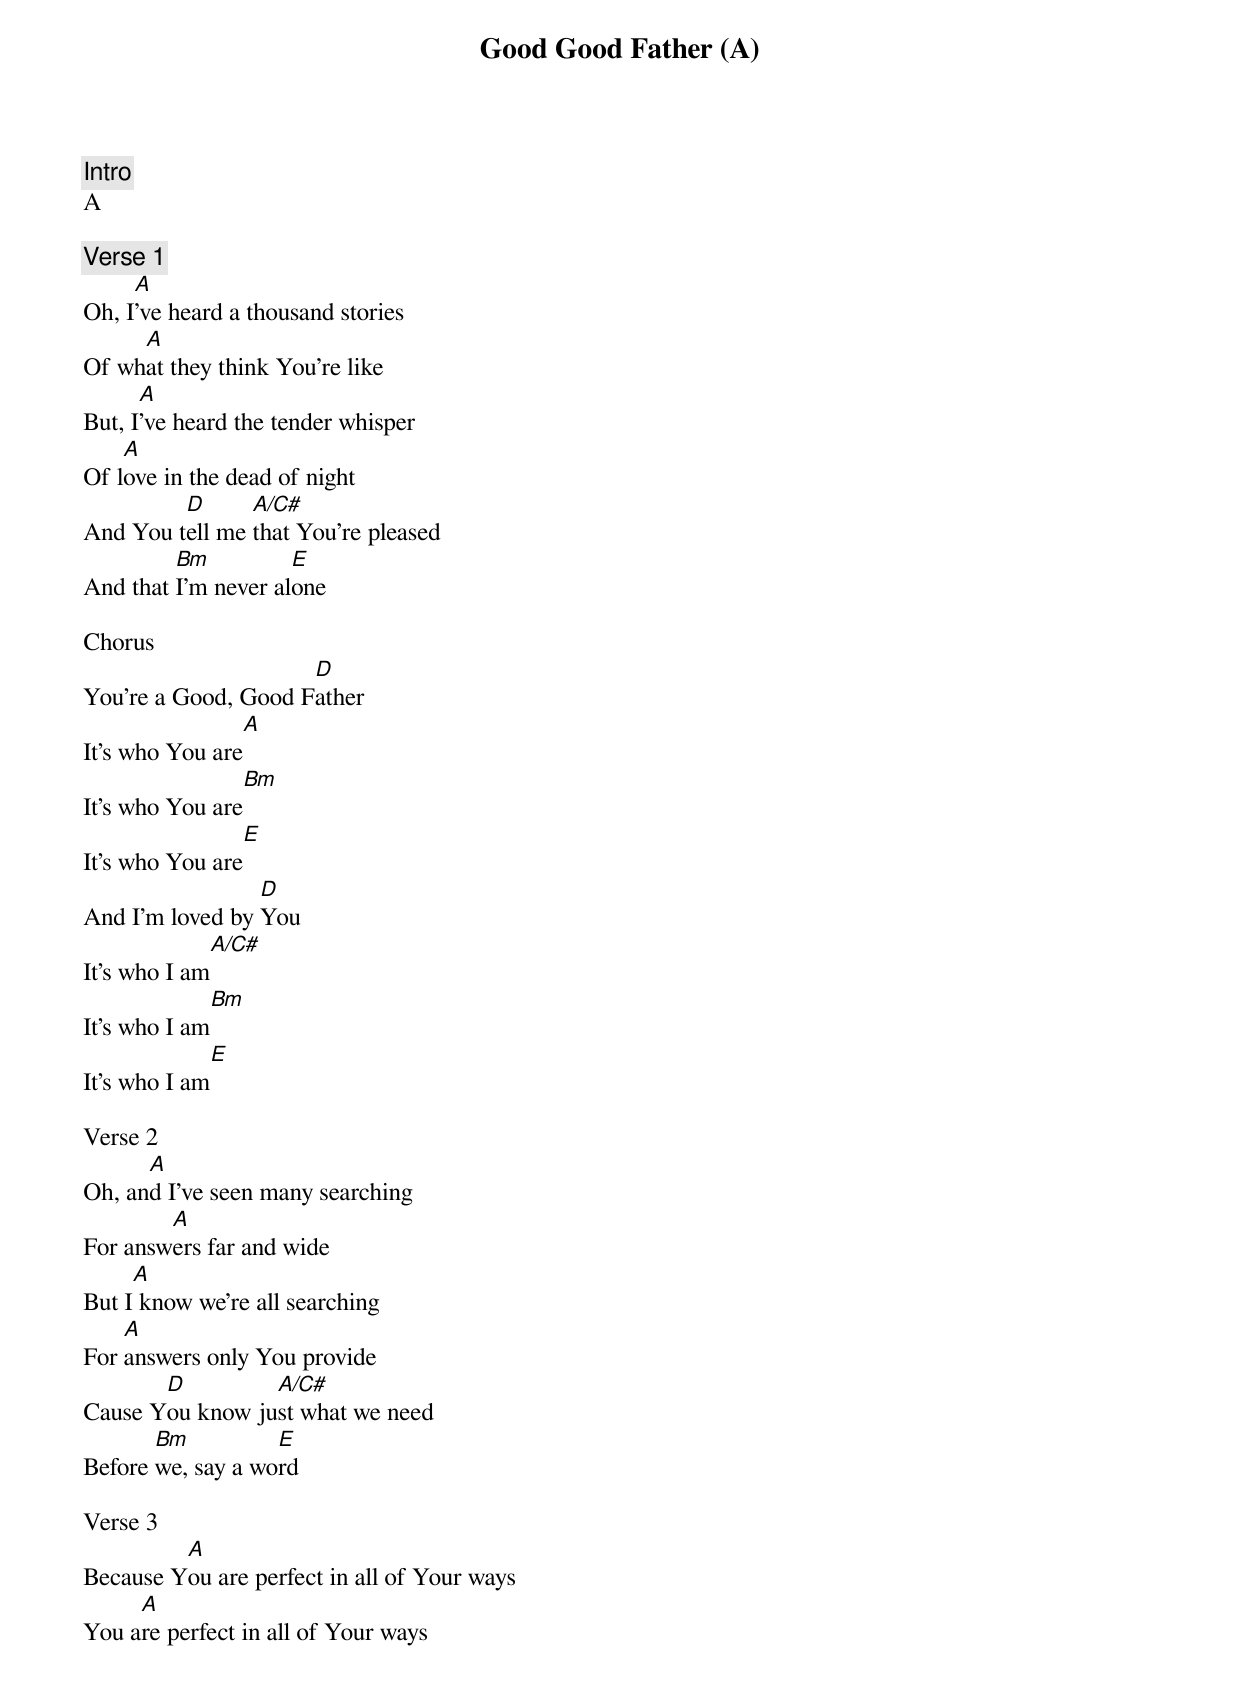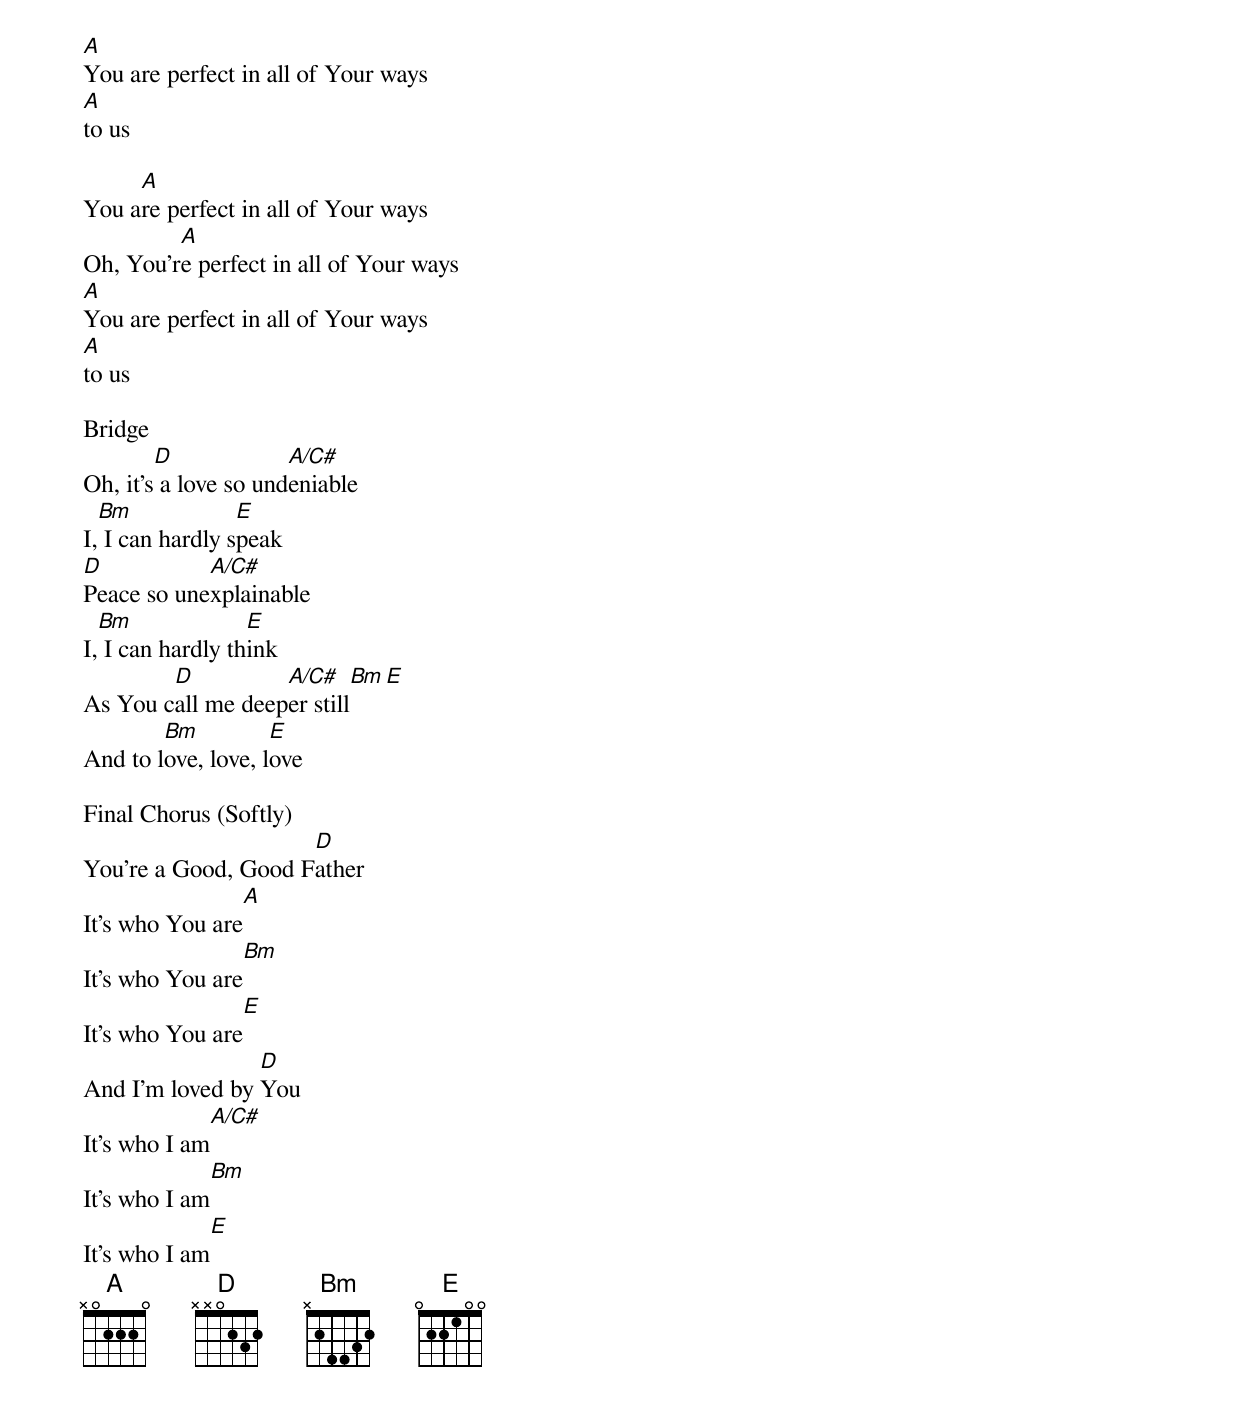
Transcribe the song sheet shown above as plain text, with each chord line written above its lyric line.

Good Good Father (A)

Intro
A

Verse 1
     A
Oh, I've heard a thousand stories
     A
Of what they think You're like
      A
But, I've heard the tender whisper
    A
Of love in the dead of night
         D      A/C#
And You tell me that You're pleased
         Bm          E
And that I'm never alone

Chorus
                     D
You're a Good, Good Father
                A
It's who You are
                Bm
It's who You are
                E
It's who You are
                 D
And I'm loved by You
               A/C#
It's who I am
             Bm
It's who I am
             E
It's who I am

Verse 2
      A
Oh, and I've seen many searching
        A
For answers far and wide
     A
But I know we're all searching
    A
For answers only You provide
       D         A/C#
Cause You know just what we need
       Bm          E
Before we, say a word

Verse 3
         A
Because You are perfect in all of Your ways
     A
You are perfect in all of Your ways
A
You are perfect in all of Your ways
A
to us

     A
You are perfect in all of Your ways
         A
Oh, You're perfect in all of Your ways
A
You are perfect in all of Your ways
A
to us

Bridge
        D             A/C#
Oh, it's a love so undeniable
  Bm             E
I, I can hardly speak
D           A/C#
Peace so unexplainable
  Bm              E
I, I can hardly think
        D          A/C#              Bm          E
As You call me deeper still
        Bm          E
And to love, love, love

Final Chorus (Softly)
                     D
You're a Good, Good Father
                A
It's who You are
                Bm
It's who You are
                E
It's who You are
                 D
And I'm loved by You
               A/C#
It's who I am
             Bm
It's who I am
             E
It's who I am
